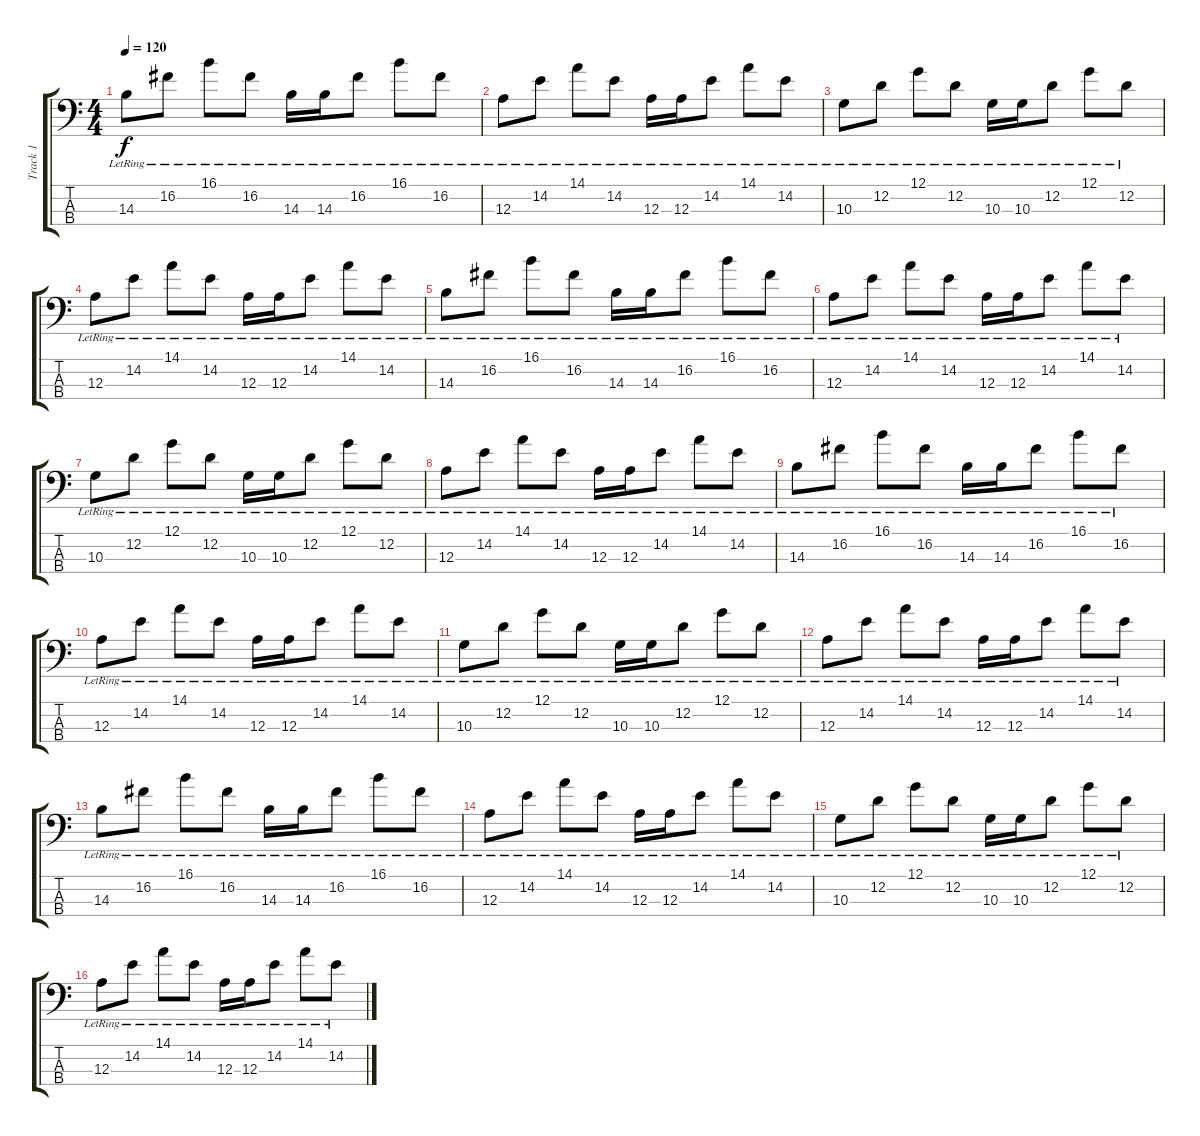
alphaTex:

\track ("Track 1" "Track 1") {instrument electricbasspick}
\staff {score tabs}
\tuning (G2 D2 A1 E1) {hide}
\ts (4 4)
\tempo 120
\clef f4
\ks c
14.3{lr}.8{dy f} 16.2{lr}.8 16.1{lr}.8 16.2{lr}.8 14.3{lr}.16 14.3{lr}.16 16.2{lr}.8 16.1{lr}.8 16.2{lr}.8 |
12.3{lr}.8 14.2{lr}.8 14.1{lr}.8 14.2{lr}.8 12.3{lr}.16 12.3{lr}.16 14.2{lr}.8 14.1{lr}.8 14.2{lr}.8 |
10.3{lr}.8 12.2{lr}.8 12.1{lr}.8 12.2{lr}.8 10.3{lr}.16 10.3{lr}.16 12.2{lr}.8 12.1{lr}.8 12.2{lr}.8 |
12.3{lr}.8 14.2{lr}.8 14.1{lr}.8 14.2{lr}.8 12.3{lr}.16 12.3{lr}.16 14.2{lr}.8 14.1{lr}.8 14.2{lr}.8 |
14.3{lr}.8 16.2{lr}.8 16.1{lr}.8 16.2{lr}.8 14.3{lr}.16 14.3{lr}.16 16.2{lr}.8 16.1{lr}.8 16.2{lr}.8 |
12.3{lr}.8 14.2{lr}.8 14.1{lr}.8 14.2{lr}.8 12.3{lr}.16 12.3{lr}.16 14.2{lr}.8 14.1{lr}.8 14.2{lr}.8 |
10.3{lr}.8 12.2{lr}.8 12.1{lr}.8 12.2{lr}.8 10.3{lr}.16 10.3{lr}.16 12.2{lr}.8 12.1{lr}.8 12.2{lr}.8 |
12.3{lr}.8 14.2{lr}.8 14.1{lr}.8 14.2{lr}.8 12.3{lr}.16 12.3{lr}.16 14.2{lr}.8 14.1{lr}.8 14.2{lr}.8 |
14.3{lr}.8 16.2{lr}.8 16.1{lr}.8 16.2{lr}.8 14.3{lr}.16 14.3{lr}.16 16.2{lr}.8 16.1{lr}.8 16.2{lr}.8 |
12.3{lr}.8 14.2{lr}.8 14.1{lr}.8 14.2{lr}.8 12.3{lr}.16 12.3{lr}.16 14.2{lr}.8 14.1{lr}.8 14.2{lr}.8 |
10.3{lr}.8 12.2{lr}.8 12.1{lr}.8 12.2{lr}.8 10.3{lr}.16 10.3{lr}.16 12.2{lr}.8 12.1{lr}.8 12.2{lr}.8 |
12.3{lr}.8 14.2{lr}.8 14.1{lr}.8 14.2{lr}.8 12.3{lr}.16 12.3{lr}.16 14.2{lr}.8 14.1{lr}.8 14.2{lr}.8 |
14.3{lr}.8 16.2{lr}.8 16.1{lr}.8 16.2{lr}.8 14.3{lr}.16 14.3{lr}.16 16.2{lr}.8 16.1{lr}.8 16.2{lr}.8 |
12.3{lr}.8 14.2{lr}.8 14.1{lr}.8 14.2{lr}.8 12.3{lr}.16 12.3{lr}.16 14.2{lr}.8 14.1{lr}.8 14.2{lr}.8 |
10.3{lr}.8 12.2{lr}.8 12.1{lr}.8 12.2{lr}.8 10.3{lr}.16 10.3{lr}.16 12.2{lr}.8 12.1{lr}.8 12.2{lr}.8 |
12.3{lr}.8 14.2{lr}.8 14.1{lr}.8 14.2{lr}.8 12.3{lr}.16 12.3{lr}.16 14.2{lr}.8 14.1{lr}.8 14.2{lr}.8
